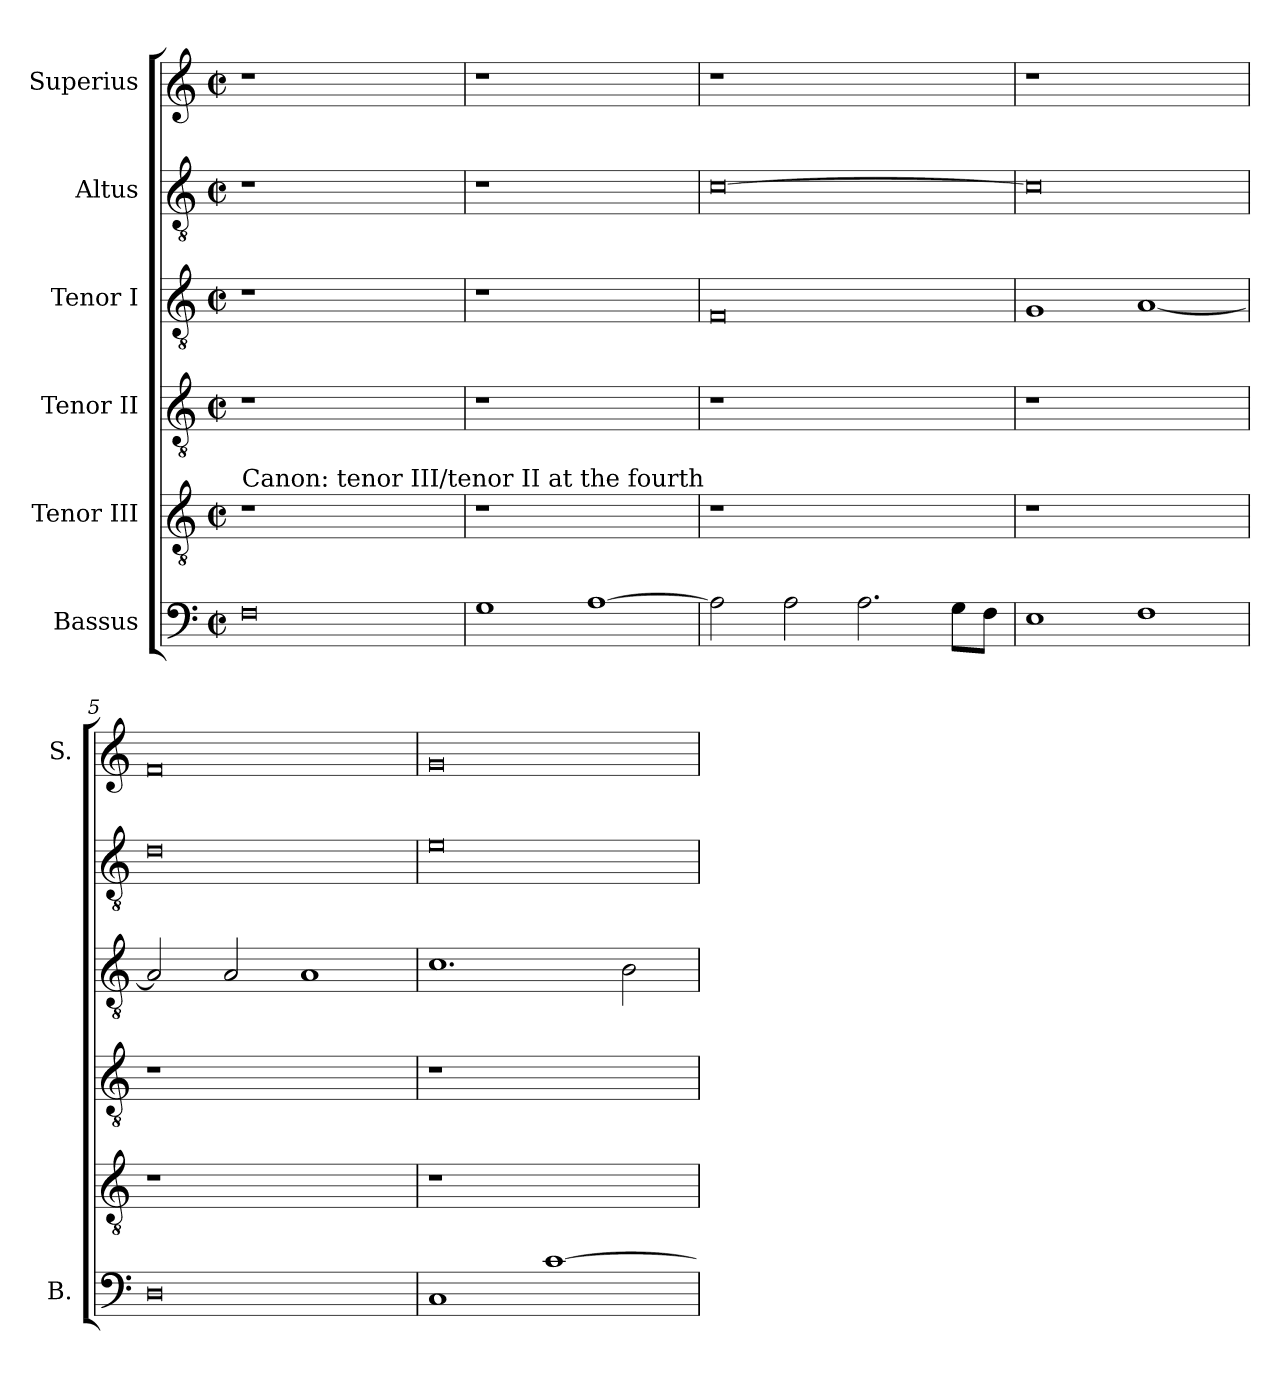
**kern	**kern	**kern	**kern	**kern	**kern
*part6	*part5	*part4	*part3	*part2	*part1
*staff6	*staff5	*staff4	*staff3	*staff2	*staff1
*I"Bassus	*I"Tenor III	*I"Tenor II	*I"Tenor I	*I"Altus	*I"Superius
*I'B.	*	*	*	*	*I'S.
!!LO:PB:g=z
*clefF4	*clefGv2	*clefGv2	*clefGv2	*clefGv2	*clefG2
*	*ITrd7c12	*ITrd7c12	*ITrd7c12	*ITrd7c12	*
*k[]	*k[]	*k[]	*k[]	*k[]	*k[]
*C:	*C:	*C:	*C:	*C:	*C:
*M2/2	*M2/2	*M2/2	*M2/2	*M2/2	*M2/2
*met(c|)	*met(c|)	*met(c|)	*met(c|)	*met(c|)	*met(c|)
=1	=1	=1	=1	=1	=1
!	!LO:TX:a:t=Canon&colon; tenor III/tenor II at the fourth	!	!	!	!
!	!LO:N:vis=1	!LO:N:vis=1	!LO:N:vis=1	!LO:N:vis=1	!LO:N:vis=1
0Fi	1r	1r	1r	1r	1r
.	1ryy	1ryy	1ryy	1ryy	1ryy
=2	=2	=2	=2	=2	=2
!	!LO:N:vis=1	!LO:N:vis=1	!LO:N:vis=1	!LO:N:vis=1	!LO:N:vis=1
1Gi	1r	1r	1r	1r	1r
[>1Ai	1ryy	1ryy	1ryy	1ryy	1ryy
=3	=3	=3	=3	=3	=3
!	!LO:N:vis=1	!LO:N:vis=1	!	!	!LO:N:vis=1
2Ai\]	1r	1r	0FFi	[>0Ci	1r
2Ai\	.	.	.	.	.
2.Ai\	1ryy	1ryy	.	.	1ryy
8Gi\L	.	.	.	.	.
8Fi\J	.	.	.	.	.
=4	=4	=4	=4	=4	=4
!	!LO:N:vis=1	!LO:N:vis=1	!	!	!LO:N:vis=1
1Ei	1r	1r	1GGi	0Ci]	1r
1Fi	1ryy	1ryy	[<1AAi	.	1ryy
=5	=5	=5	=5	=5	=5
!	!LO:N:vis=1	!LO:N:vis=1	!	!	!
0Di	1r	1r	2AAi/]	0Di	0fi
.	.	.	2AAi/	.	.
.	1ryy	1ryy	1AAi	.	.
=6	=6	=6	=6	=6	=6
!	!LO:N:vis=1	!LO:N:vis=1	!	!	!
1Ci	1r	1r	1.Ci	0Ei	0gi
[>1ci	1ryy	1ryy	.	.	.
.	.	.	2BBi\	.	.
=	=	=	=	=	=
*-	*-	*-	*-	*-	*-
